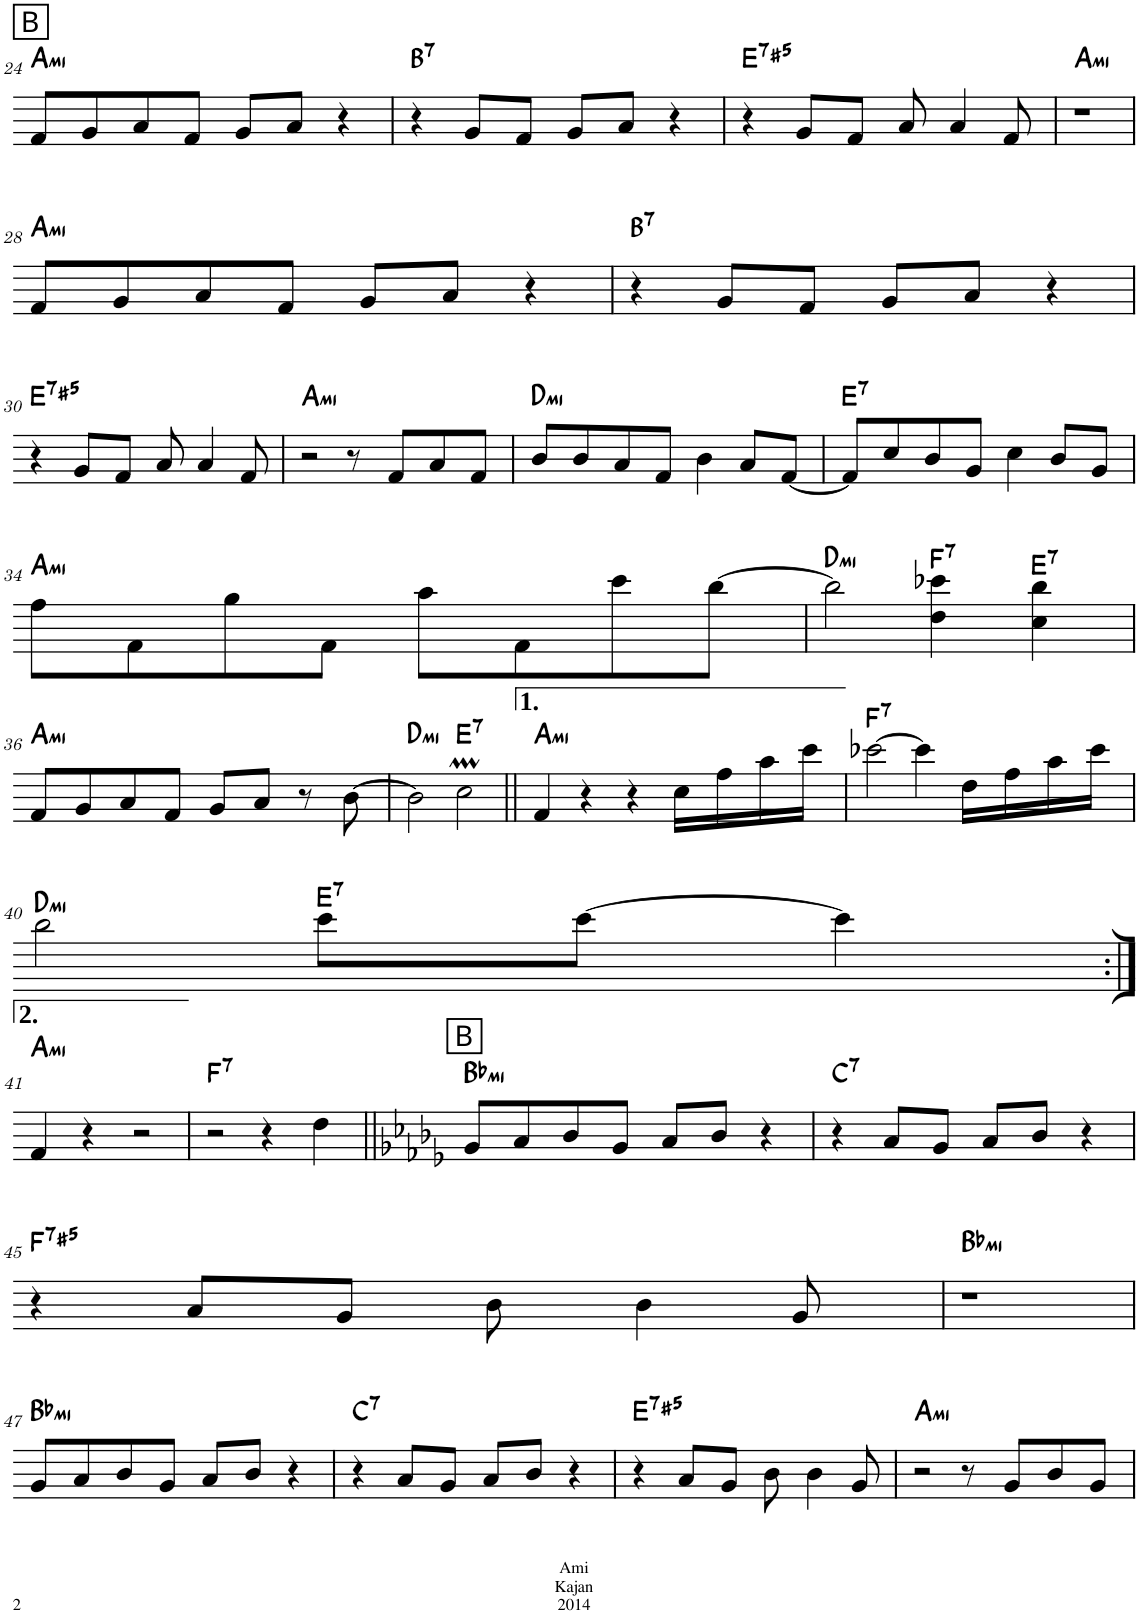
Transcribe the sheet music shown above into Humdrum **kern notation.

**kern	**harte
*part1	*part1
*staff1	*
*I"Fretless Electric Bass	*
!!LO:PB:g=z
*clefFv4	*
*k[]	*
=24	=24
!LO:TX:a:B:t=B	!LO:H:kt=mi
8AAA/L	A:min
8BBB/	.
8CC/	.
8AAA/J	.
8BBB/L	.
8CC/J	.
4r	.
=25	=25
!	!LO:H:kt=7
4r	B:7
8BBB/L	.
8AAA/J	.
8BBB/L	.
8CC/J	.
4r	.
=26	=26
!	!LO:H:kt=7
4r	E:aug(b7)
8BBB/L	.
8AAA/J	.
8CC/	.
4CC/	.
8AAA/	.
=27	=27
!	!LO:H:kt=mi
1r	A:min
!!LO:LB:g=z
=28	=28
!	!LO:H:kt=mi
8AAA/L	A:min
8BBB/	.
8CC/	.
8AAA/J	.
8BBB/L	.
8CC/J	.
4r	.
=29	=29
!	!LO:H:kt=7
4r	B:7
8BBB/L	.
8AAA/J	.
8BBB/L	.
8CC/J	.
4r	.
!!LO:LB:g=z
=30	=30
!	!LO:H:kt=7
4r	E:aug(b7)
8BBB/L	.
8AAA/J	.
8CC/	.
4CC/	.
8AAA/	.
=31	=31
!	!LO:H:kt=mi
2r	A:min
8r	.
8AAA/L	.
8CC/	.
8AAA/J	.
=32	=32
!	!LO:H:kt=mi
8DD/L	D:min
8DD/	.
8CC/	.
8AAA/J	.
4DD\	.
8CC/L	.
[8AAA/J	.
=33	=33
!	!LO:H:kt=7
8AAA/L]	E:7
8EE/	.
8DD/	.
8BBB/J	.
4EE\	.
8DD/L	.
8BBB/J	.
!!LO:LB:g=z
=34	=34
!	!LO:H:kt=mi
8AA\L	A:min
8AAA\	.
8BB\	.
8AAA\J	.
8C\L	.
8AAA\	.
8E\	.
[8D\J	.
=35	=35
!	!LO:H:kt=mi
2D\]	D:min
!	!LO:H:kt=7
4FF\ 4E-X\	F:7
!	!LO:H:kt=7
4EE\ 4D\	E:7
!!LO:LB:g=z
=36	=36
!	!LO:H:kt=mi
8AAA/L	A:min
8BBB/	.
8CC/	.
8AAA/J	.
8BBB/L	.
8CC/J	.
8r	.
[8DD\	.
=37	=37
!	!LO:H:kt=mi
2DD\]	D:min
!	!LO:H:kt=7
2EEm\	E:7
=38||	=38||
!	!LO:H:kt=mi
4AAA/	A:min
4r	.
4r	.
16EE\LL	.
16AA\	.
16C\	.
16E\JJ	.
=39	=39
!	!LO:H:kt=7
[2E-X\	F:7
4E-\]	.
16FF\LL	.
16AA\	.
16C\	.
16E-\JJ	.
!!LO:LB:g=z
=40	=40
!	!LO:H:kt=mi
2D\	D:min
!	!LO:H:kt=7
8E\L	E:7
[8E\J	.
4E\]	.
!!LO:LB:g=z
=41:|!	=41:|!
!	!LO:H:n=1:kt=N.C.
!	!LO:H:n=2:kt=mi
4AAA/	N A:min
4r	.
2r	.
=42	=42
!	!LO:H:kt=7
2r	F:7
4r	.
4FF\	.
=43||	=43||
*k[b-e-a-d-g-]	*
!LO:TX:a:B:t=B	!LO:H:kt=mi
8BBB-/L	Bb:min
8CC/	.
8DD-/	.
8BBB-/J	.
8CC/L	.
8DD-/J	.
4r	.
=44	=44
!	!LO:H:kt=7
4r	C:7
8CC/L	.
8BBB-/J	.
8CC/L	.
8DD-/J	.
4r	.
!!LO:LB:g=z
=45	=45
!	!LO:H:kt=7
4r	F:aug(b7)
8CC/L	.
8BBB-/J	.
8DD-\	.
4DD-\	.
8BBB-/	.
=46	=46
!	!LO:H:kt=mi
1r	Bb:min
!!LO:LB:g=z
=47	=47
!	!LO:H:kt=mi
8BBB-/L	Bb:min
8CC/	.
8DD-/	.
8BBB-/J	.
8CC/L	.
8DD-/J	.
4r	.
=48	=48
!	!LO:H:kt=7
4r	C:7
8CC/L	.
8BBB-/J	.
8CC/L	.
8DD-/J	.
4r	.
=49	=49
!	!LO:H:kt=7
4r	E:aug(b7)
8CC/L	.
8BBB-/J	.
8DD-\	.
4DD-\	.
8BBB-/	.
=50	=50
!	!LO:H:kt=mi
2r	A:min
8r	.
8BBB-/L	.
8DD-/	.
8BBB-/J	.
=	=
*-	*-
